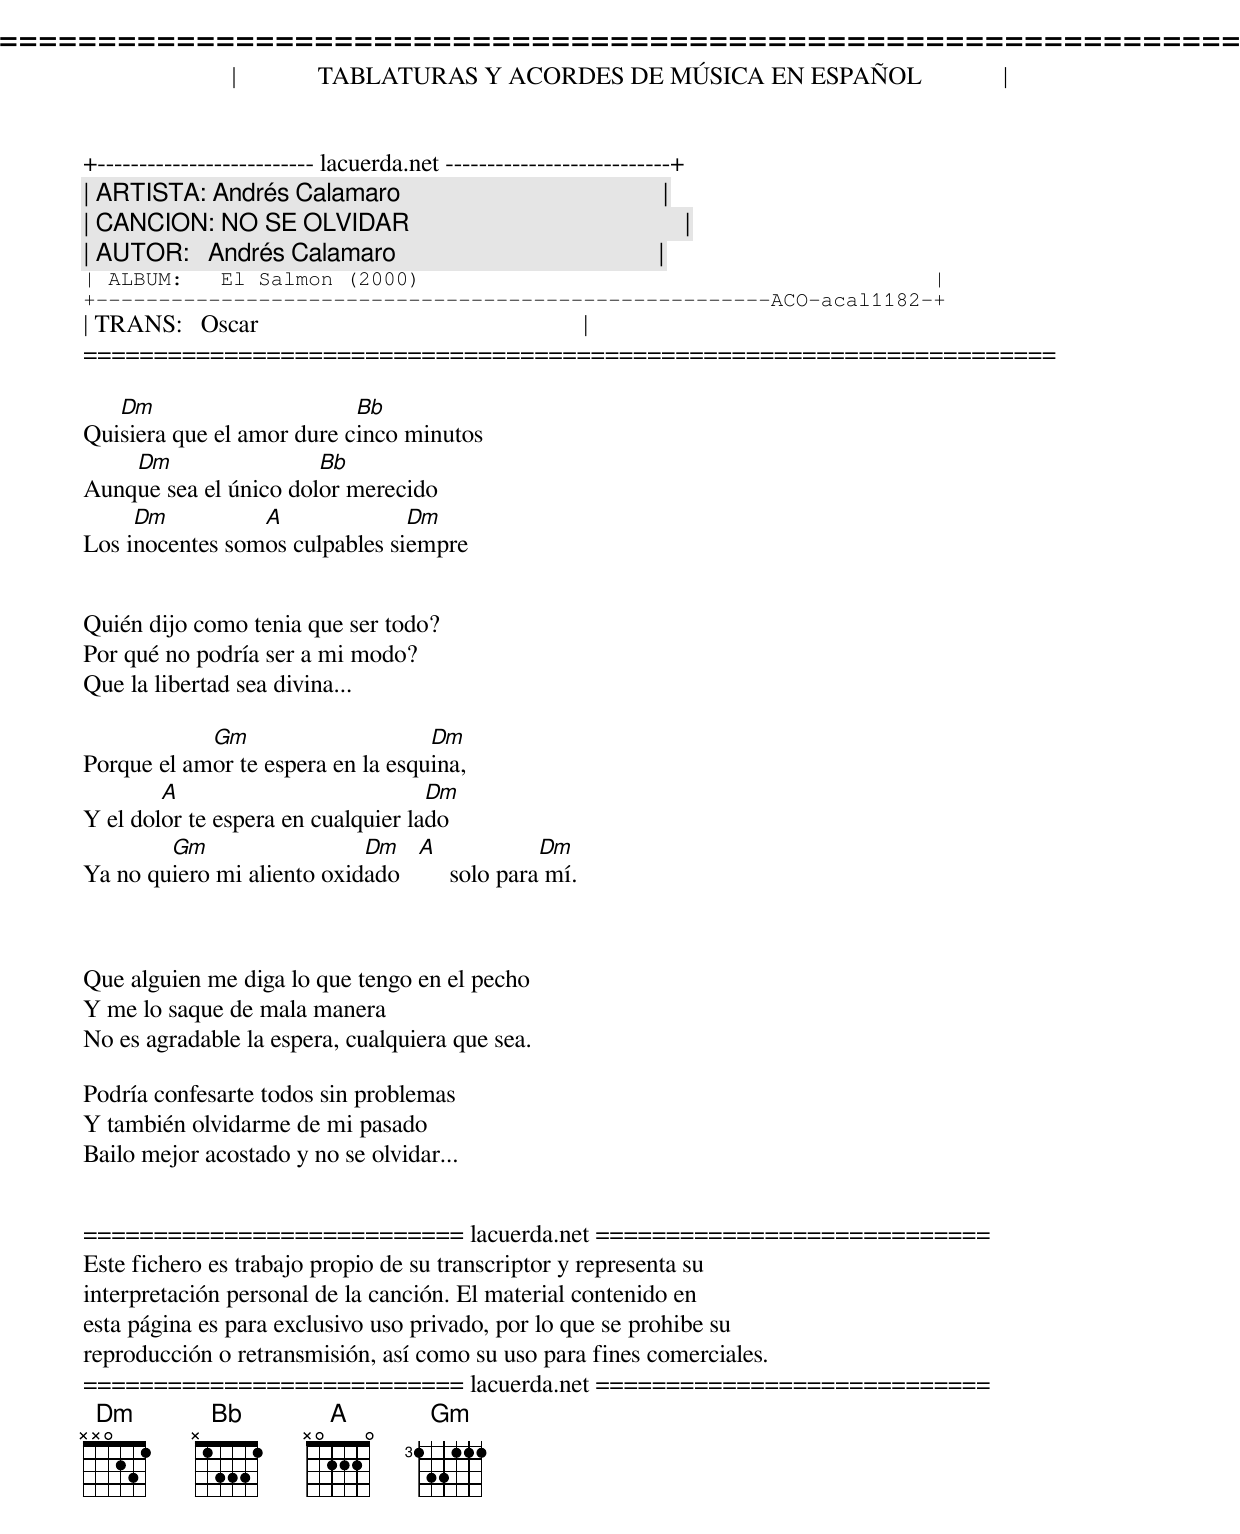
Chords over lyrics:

=====================================================================
|             TABLATURAS Y ACORDES DE MÚSICA EN ESPAÑOL             |
+-------------------------- lacuerda.net ---------------------------+
| ARTISTA: Andrés Calamaro                                          |
| CANCION: NO SE OLVIDAR                                            |
| AUTOR:   Andrés Calamaro                                          |
| ALBUM:   El Salmon (2000)                                         |
+------------------------------------------------------ACO-acal1182-+
| TRANS:   Oscar                                                    |
=====================================================================

   Dm                      Bb
Quisiera que el amor dure cinco minutos
    Dm                 Bb
Aunque sea el único dolor merecido
     Dm          A              Dm
Los inocentes somos culpables siempre


Quién dijo como tenia que ser todo?
Por qué no podría ser a mi modo?
Que la libertad sea divina...

            Gm                     Dm
Porque el amor te espera en la esquina,
        A                           Dm
Y el dolor te espera en cualquier lado
        Gm                  Dm    A             Dm
Ya no quiero mi aliento oxidado        solo para mí.



Que alguien me diga lo que tengo en el pecho
Y me lo saque de mala manera
No es agradable la espera, cualquiera que sea.

Podría confesarte todos sin problemas
Y también olvidarme de mi pasado
Bailo mejor acostado y no se olvidar...


=========================== lacuerda.net ============================
Este fichero es trabajo propio de su transcriptor y representa su
interpretación personal de la canción. El material contenido en
esta página es para exclusivo uso privado, por lo que se prohibe su
reproducción o retransmisión, así como su uso para fines comerciales.
=========================== lacuerda.net ============================
